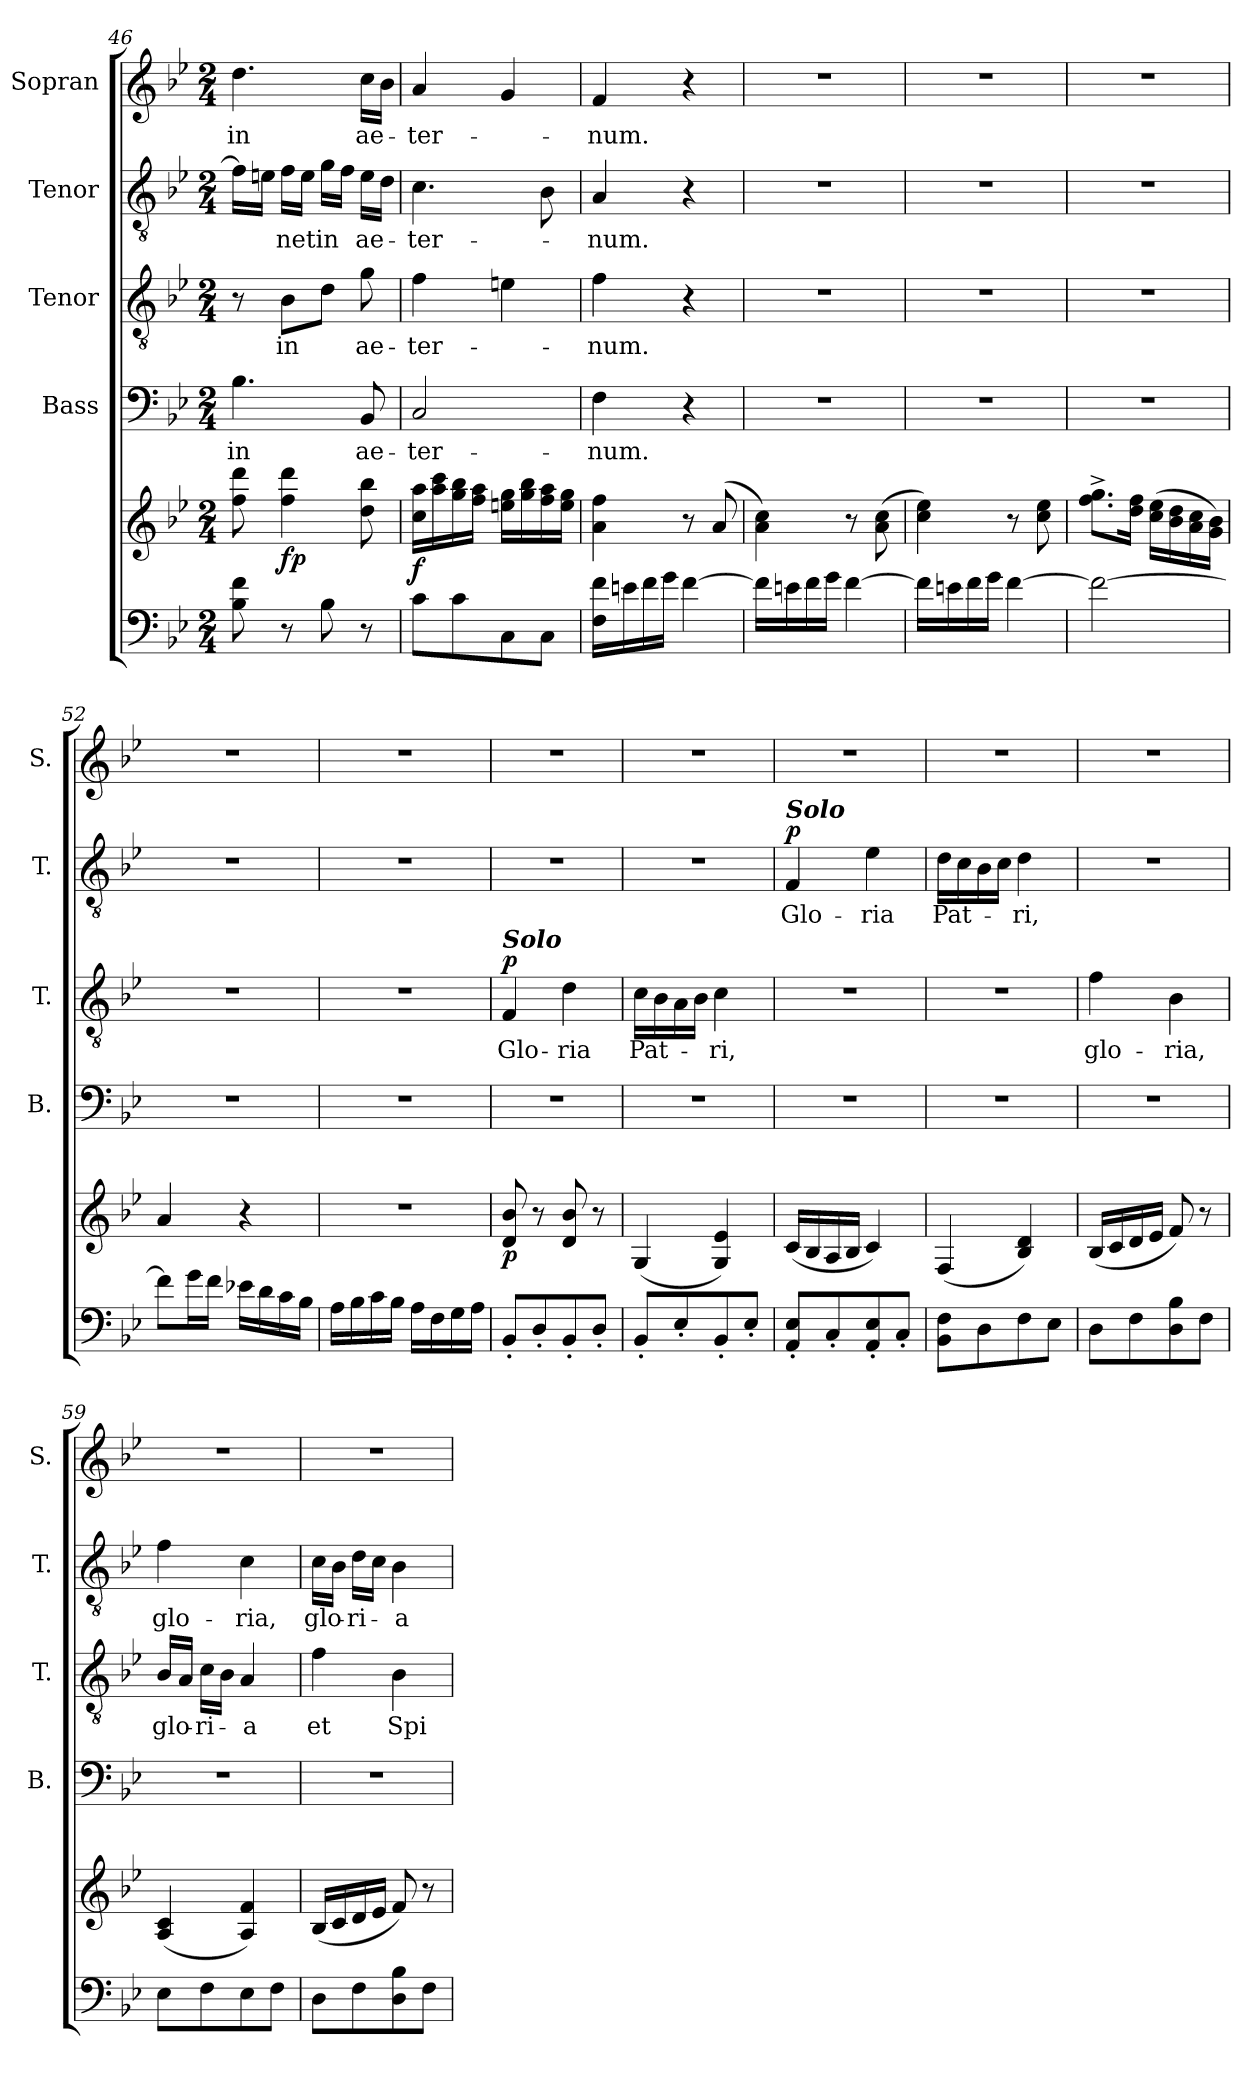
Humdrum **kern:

**kern	**kern	**dynam	**kern	**text	**kern	**text	**dynam	**kern	**text	**dynam	**kern	**text
*part5	*part5	*part5	*part4	*part4	*part3	*part3	*part3	*part2	*part2	*part2	*part1	*part1
*staff6	*staff5	*staff5/6	*staff4	*staff4	*staff3	*staff3	*staff3	*staff2	*staff2	*staff2	*staff1	*staff1
*	*	*	*I"Bass	*	*I"Tenor	*	*	*I"Tenor	*	*	*I"Sopran	*
*	*	*	*I'B.	*	*I'T.	*	*	*I'T.	*	*	*I'S.	*
!!LO:PB:g=z
*clefF4	*clefG2	*	*clefF4	*	*clefGv2	*	*	*clefGv2	*	*	*clefG2	*
*k[b-e-]	*k[b-e-]	*	*k[b-e-]	*	*k[b-e-]	*	*	*k[b-e-]	*	*	*k[b-e-]	*
*B-:	*B-:	*	*B-:	*	*B-:	*	*	*B-:	*	*	*B-:	*
*M2/4	*M2/4	*	*M2/4	*	*M2/4	*	*	*M2/4	*	*	*M2/4	*
=46	=46	=46	=46	=46	=46	=46	=46	=46	=46	=46	=46	=46
!	!	!	!	!LO:LY:b	!	!	!	!	!	!	!	!LO:LY:b
8B-\ 8f\	8ff\ 8ddd\	.	4.B-\	in	8r	.	.	16f\LL]	.	.	4.dd\	in
.	.	.	.	.	.	.	.	16en\JJ	.	.	.	.
!	!	!LO:DY:b	!	!	!	!LO:LY:b	!	!	!LO:LY:b	!	!	!
8r	4ff\ 4ddd\	fp	.	.	8B-\L	in	.	16f\LL	-net	.	.	.
.	.	.	.	.	.	.	.	16e\JJ	.	.	.	.
!	!	!	!	!	!	!	!	!	!LO:LY:b	!	!	!
8B-\	.	.	.	.	8d\J	.	.	16g\LL	in	.	.	.
.	.	.	.	.	.	.	.	16f\JJ	.	.	.	.
!	!	!	!	!LO:LY:b	!	!LO:LY:b	!	!	!LO:LY:b	!	!	!LO:LY:b
8r	8dd\ 8bb-\	.	8BB-/	ae-	8g\	ae-	.	16e\LL	ae-	.	16cc\LL	ae-
.	.	.	.	.	.	.	.	16d\JJ	.	.	16b-\JJ	.
=47	=47	=47	=47	=47	=47	=47	=47	=47	=47	=47	=47	=47
!	!	!LO:DY:b	!	!LO:LY:b	!	!LO:LY:b	!	!	!LO:LY:b	!	!	!LO:LY:b
8c\L	16cc\ 16aa\LL	f	2C/	-ter-	4f\	-ter-	.	4.c\	-ter-	.	4a/	-ter-
.	16aa\ 16ccc\	.	.	.	.	.	.	.	.	.	.	.
8c\	16gg\ 16bb-\	.	.	.	.	.	.	.	.	.	.	.
.	16ff\ 16aa\JJ	.	.	.	.	.	.	.	.	.	.	.
8C\	16een\ 16gg\LL	.	.	.	4en\	.	.	.	.	.	4g/	.
.	16gg\ 16bb-\	.	.	.	.	.	.	.	.	.	.	.
8C\J	16ff\ 16aa\	.	.	.	.	.	.	8B-\	.	.	.	.
.	16ee\ 16gg\JJ	.	.	.	.	.	.	.	.	.	.	.
=48	=48	=48	=48	=48	=48	=48	=48	=48	=48	=48	=48	=48
!	!	!	!	!LO:LY:b	!	!LO:LY:b	!	!	!LO:LY:b	!	!	!LO:LY:b
16F\ 16f\LL	4a\ 4ff\	.	4F\	-num.	4f\	-num.	.	4A/	-num.	.	4f/	-num.
16en\	.	.	.	.	.	.	.	.	.	.	.	.
16f\	.	.	.	.	.	.	.	.	.	.	.	.
16g\JJ	.	.	.	.	.	.	.	.	.	.	.	.
[4f\	8r	.	4r	.	4r	.	.	4r	.	.	4r	.
.	(8a/	.	.	.	.	.	.	.	.	.	.	.
=49	=49	=49	=49	=49	=49	=49	=49	=49	=49	=49	=49	=49
16f\LL]	4a\ 4cc\)	.	2r	.	2r	.	.	2r	.	.	2r	.
16en\	.	.	.	.	.	.	.	.	.	.	.	.
16f\	.	.	.	.	.	.	.	.	.	.	.	.
16g\JJ	.	.	.	.	.	.	.	.	.	.	.	.
[4f\	8r	.	.	.	.	.	.	.	.	.	.	.
.	(>8a\ 8cc\	.	.	.	.	.	.	.	.	.	.	.
=50	=50	=50	=50	=50	=50	=50	=50	=50	=50	=50	=50	=50
16f\LL]	4cc\ 4ee-\)	.	2r	.	2r	.	.	2r	.	.	2r	.
16en\	.	.	.	.	.	.	.	.	.	.	.	.
16f\	.	.	.	.	.	.	.	.	.	.	.	.
16g\JJ	.	.	.	.	.	.	.	.	.	.	.	.
[4f\	8r	.	.	.	.	.	.	.	.	.	.	.
.	8cc\ 8ee-\	.	.	.	.	.	.	.	.	.	.	.
!!LO:LB:g=z
=51	=51	=51	=51	=51	=51	=51	=51	=51	=51	=51	=51	=51
2f\_	8.ff\^> 8.gg\^>L	.	2r	.	2r	.	.	2r	.	.	2r	.
.	16dd\ 16ff\Jk	.	.	.	.	.	.	.	.	.	.	.
.	(>16cc\ 16ee-\LL	.	.	.	.	.	.	.	.	.	.	.
.	16b-\ 16dd\	.	.	.	.	.	.	.	.	.	.	.
.	16a\ 16cc\	.	.	.	.	.	.	.	.	.	.	.
.	16g\ 16b-\JJ)	.	.	.	.	.	.	.	.	.	.	.
=52	=52	=52	=52	=52	=52	=52	=52	=52	=52	=52	=52	=52
8f\L]	4a/	.	2r	.	2r	.	.	2r	.	.	2r	.
16g\L	.	.	.	.	.	.	.	.	.	.	.	.
16f\JJ	.	.	.	.	.	.	.	.	.	.	.	.
16e-X\LL	4r	.	.	.	.	.	.	.	.	.	.	.
16d\	.	.	.	.	.	.	.	.	.	.	.	.
16c\	.	.	.	.	.	.	.	.	.	.	.	.
16B-\JJ	.	.	.	.	.	.	.	.	.	.	.	.
=53	=53	=53	=53	=53	=53	=53	=53	=53	=53	=53	=53	=53
16A\LL	2r	.	2r	.	2r	.	.	2r	.	.	2r	.
16B-\	.	.	.	.	.	.	.	.	.	.	.	.
16c\	.	.	.	.	.	.	.	.	.	.	.	.
16B-\JJ	.	.	.	.	.	.	.	.	.	.	.	.
16A\LL	.	.	.	.	.	.	.	.	.	.	.	.
16F\	.	.	.	.	.	.	.	.	.	.	.	.
16G\	.	.	.	.	.	.	.	.	.	.	.	.
16A\JJ	.	.	.	.	.	.	.	.	.	.	.	.
=54	=54	=54	=54	=54	=54	=54	=54	=54	=54	=54	=54	=54
!	!	!	!	!	!LO:TX:a:Bi:t=Solo	!	!	!	!	!	!	!
!	!	!LO:DY:b	!	!	!	!LO:LY:b	!LO:DY:a	!	!	!	!	!
8BB-'</L	8d/ 8b-/	p	2r	.	4F/	Glo-	p	2r	.	.	2r	.
8D'</	8r	.	.	.	.	.	.	.	.	.	.	.
!	!	!	!	!	!	!LO:LY:b	!	!	!	!	!	!
8BB-'</	8d/ 8b-/	.	.	.	4d\	-ria	.	.	.	.	.	.
8D'</J	8r	.	.	.	.	.	.	.	.	.	.	.
=55	=55	=55	=55	=55	=55	=55	=55	=55	=55	=55	=55	=55
!	!	!	!	!	!	!LO:LY:b	!	!	!	!	!	!
8BB-'</L	(4G/	.	2r	.	16c\LL	Pat-	.	2r	.	.	2r	.
.	.	.	.	.	16B-\	.	.	.	.	.	.	.
8E-'</	.	.	.	.	16A\	.	.	.	.	.	.	.
.	.	.	.	.	16B-\JJ	.	.	.	.	.	.	.
!	!	!	!	!	!	!LO:LY:b	!	!	!	!	!	!
8BB-'</	4G/ 4e-/)	.	.	.	4c\	-ri,	.	.	.	.	.	.
8E-'</J	.	.	.	.	.	.	.	.	.	.	.	.
=56	=56	=56	=56	=56	=56	=56	=56	=56	=56	=56	=56	=56
!	!	!	!	!	!	!	!	!LO:TX:a:Bi:t=Solo	!	!	!	!
!	!	!	!	!	!	!	!	!	!LO:LY:b	!LO:DY:a	!	!
8AA/'< 8E-/'<L	(<16c/LL	.	2r	.	2r	.	.	4F/	Glo-	p	2r	.
.	16B-/	.	.	.	.	.	.	.	.	.	.	.
8C'</	16A/	.	.	.	.	.	.	.	.	.	.	.
.	16B-/JJ	.	.	.	.	.	.	.	.	.	.	.
!	!	!	!	!	!	!	!	!	!LO:LY:b	!	!	!
8AA/'< 8E-/'<	4c/)	.	.	.	.	.	.	4e-\	-ria	.	.	.
8C'</J	.	.	.	.	.	.	.	.	.	.	.	.
!!LO:PB:g=z
=57	=57	=57	=57	=57	=57	=57	=57	=57	=57	=57	=57	=57
!	!	!	!	!	!	!	!	!	!LO:LY:b	!	!	!
8BB-\ 8F\L	(4F/	.	2r	.	2r	.	.	16d\LL	Pat-	.	2r	.
.	.	.	.	.	.	.	.	16c\	.	.	.	.
8D\	.	.	.	.	.	.	.	16B-\	.	.	.	.
.	.	.	.	.	.	.	.	16c\JJ	.	.	.	.
!	!	!	!	!	!	!	!	!	!LO:LY:b	!	!	!
8F\	4B-/ 4d/)	.	.	.	.	.	.	4d\	-ri,	.	.	.
8E-\J	.	.	.	.	.	.	.	.	.	.	.	.
=58	=58	=58	=58	=58	=58	=58	=58	=58	=58	=58	=58	=58
!	!	!	!	!	!	!LO:LY:b	!	!	!	!	!	!
8D\L	(<16B-/LL	.	2r	.	4f\	glo-	.	2r	.	.	2r	.
.	16c/	.	.	.	.	.	.	.	.	.	.	.
8F\	16d/	.	.	.	.	.	.	.	.	.	.	.
.	16e-/JJ	.	.	.	.	.	.	.	.	.	.	.
!	!	!	!	!	!	!LO:LY:b	!	!	!	!	!	!
8D\ 8B-\	8f/)	.	.	.	4B-\	-ria,	.	.	.	.	.	.
8F\J	8r	.	.	.	.	.	.	.	.	.	.	.
=59	=59	=59	=59	=59	=59	=59	=59	=59	=59	=59	=59	=59
!	!	!	!	!	!	!LO:LY:b	!	!	!LO:LY:b	!	!	!
8E-\L	(4A/ 4c/	.	2r	.	16B-/LL	glo-	.	4f\	glo-	.	2r	.
.	.	.	.	.	16A/JJ	.	.	.	.	.	.	.
!	!	!	!	!	!	!LO:LY:b	!	!	!	!	!	!
8F\	.	.	.	.	16c\LL	-ri-	.	.	.	.	.	.
.	.	.	.	.	16B-\JJ	.	.	.	.	.	.	.
!	!	!	!	!	!	!LO:LY:b	!	!	!LO:LY:b	!	!	!
8E-\	4A/ 4f/)	.	.	.	4A/	-a	.	4c\	-ria,	.	.	.
8F\J	.	.	.	.	.	.	.	.	.	.	.	.
=60	=60	=60	=60	=60	=60	=60	=60	=60	=60	=60	=60	=60
!	!	!	!	!	!	!LO:LY:b	!	!	!LO:LY:b	!	!	!
8D\L	(<16B-/LL	.	2r	.	4f\	et	.	16c\LL	glo-	.	2r	.
.	16c/	.	.	.	.	.	.	16B-\JJ	.	.	.	.
!	!	!	!	!	!	!	!	!	!LO:LY:b	!	!	!
8F\	16d/	.	.	.	.	.	.	16d\LL	-ri-	.	.	.
.	16e-/JJ	.	.	.	.	.	.	16c\JJ	.	.	.	.
!	!	!	!	!	!	!LO:LY:b	!	!	!LO:LY:b	!	!	!
8D\ 8B-\	8f/)	.	.	.	4B-\	Spi-	.	4B-\	-a	.	.	.
8F\J	8r	.	.	.	.	.	.	.	.	.	.	.
=	=	=	=	=	=	=	=	=	=	=	=	=
*-	*-	*-	*-	*-	*-	*-	*-	*-	*-	*-	*-	*-
